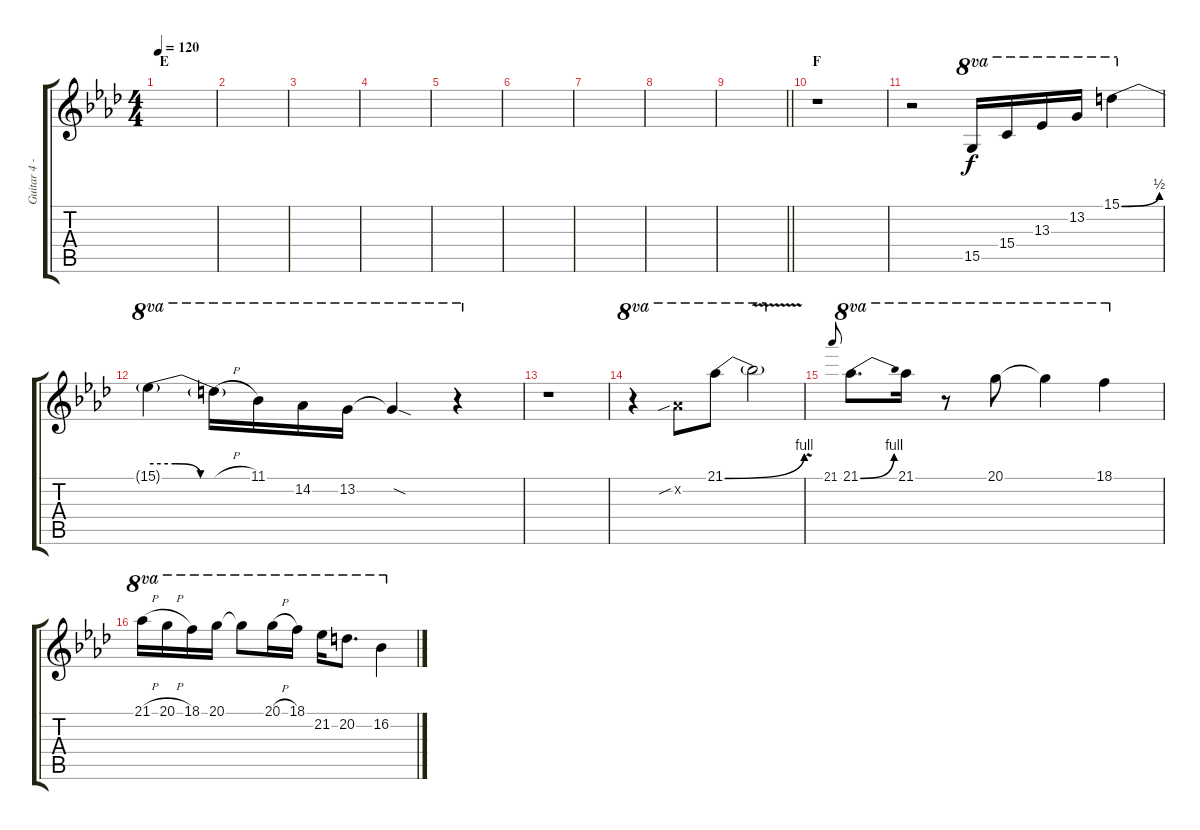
\track ("Guitar 4 - Uruha" "Guitar 4 -") {instrument overdrivenguitar}
\staff {score tabs}
\tuning (B3 Gb3 D3 A2 E2 B1) {hide}
\ts (4 4)
\section ("" "E")
\tempo 120
\clef g2
\ks ab
|
|
|
|
|
|
|
|
\barLineRight lightlight
|
\section ("" "F")
r.1 |
r.2 15.5.16{ot 8va} 15.4.16{ot 8va} 13.3.16{ot 8va} 13.2.16{ot 8va} 15.1{be (bend 0 0 60 2)}.4{ot 8va} |
15.1{be (custom 0 2 15 2 30 0 60 0) t}.4{ot 8va} 15.1{h t}.16{ot 8va} 11.1.16{ot 8va} 14.2.16{ot 8va} 13.2.16{ot 8va} 13.2{sod t}.4{ot 8va} r.4{ot 8va} |
r.1 |
r.4{ot 8va} 14.2{sib x}.8{ot 8va} 21.1{be (bend 0 0 60 4)}.8{ot 8va} 21.1{v t}.2{ot 8va} |
21.1.8{gr onbeat} 21.1{be (bend 0 0 60 4)}.8{d ot 8va} 21.1.16{ot 8va} r.8{ot 8va} 20.1.8{ot 8va} 20.1{t}.4{ot 8va} 18.1.4{ot 8va} |
21.1{h}.16{ot 8va} 20.1{h}.16{ot 8va} 18.1.16{ot 8va} 20.1.16{ot 8va} 20.1{t}.8{ot 8va} 20.1{h}.16{ot 8va} 18.1.16{ot 8va} 21.2.16{ot 8va} 20.2.8{d ot 8va} 16.2.4{ot 8va}
